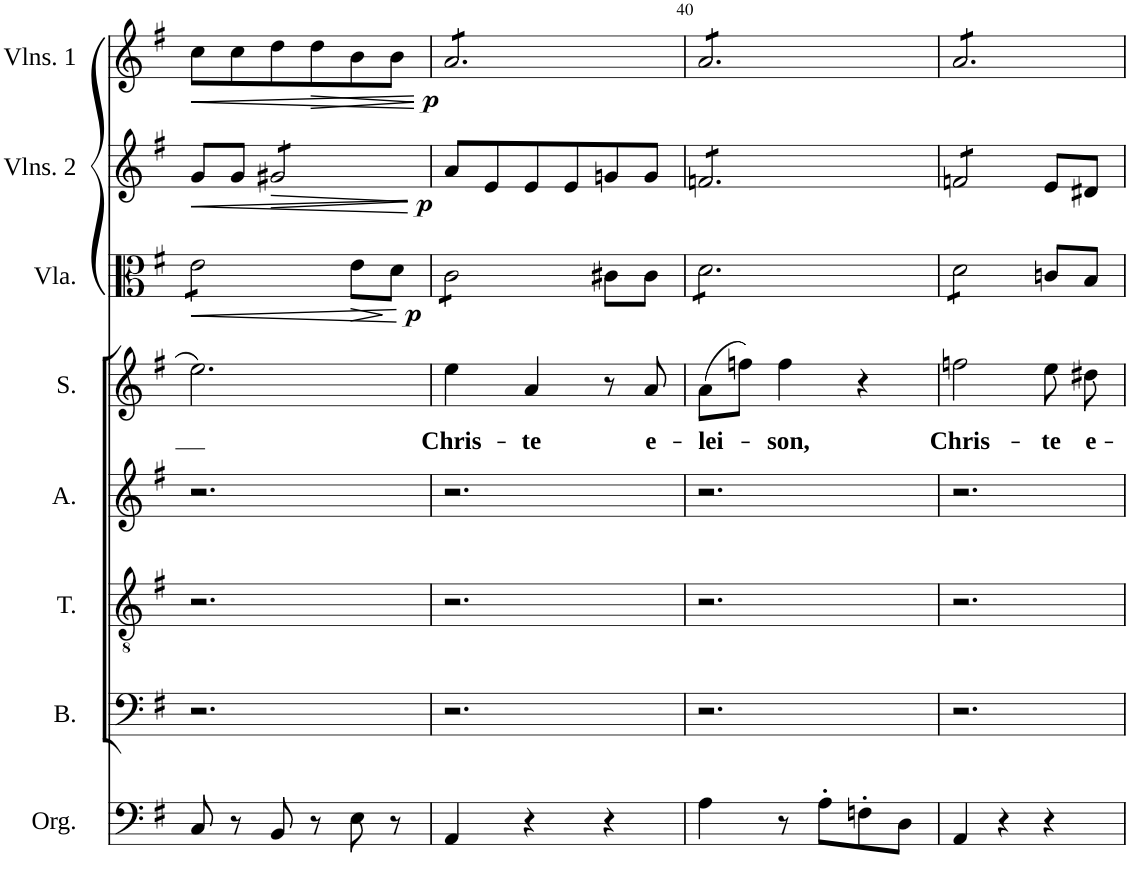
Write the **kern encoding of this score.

**kern	**kern	**kern	**kern	**kern	**text	**kern	**dynam	**kern	**dynam	**kern	**dynam
*part8	*part7	*part6	*part5	*part4	*part4	*part3	*part3	*part2	*part2	*part1	*part1
*staff8	*staff7	*staff6	*staff5	*staff4	*staff4	*staff3	*staff3	*staff2	*staff2	*staff1	*staff1
*I"Organ	*I"Bass	*I"Tenor	*I"Alto	*I"Soprano	*	*I"Viola	*	*I"Violins 2	*	*I"Violins 1	*
*I'Org.	*I'B.	*I'T.	*I'A.	*I'S.	*	*I'Vla.	*	*I'Vlns. 2	*	*I'Vlns. 1	*
!!LO:PB:g=z
*clefF4	*clefF4	*clefGv2	*clefG2	*clefG2	*	*clefC3	*	*clefG2	*	*clefG2	*
*k[f#]	*k[f#]	*k[f#]	*k[f#]	*k[f#]	*	*k[f#]	*	*k[f#]	*	*k[f#]	*
*M3/4	*M3/4	*M3/4	*M3/4	*M3/4	*	*M3/4	*	*M3/4	*	*M3/4	*
=38	=38	=38	=38	=38	=38	=38	=38	=38	=38	=38	=38
!	!	!	!	!	!	!	!LO:HP:b	!	!LO:HP:b	!	!LO:HP:b
*	*	*	*	*	*	*tremolo	*	*	*	*	*
8C/	2.r	2.r	2.r	2.ee\	.	8e\L	<	8g/L	<	8cc\L	<
8r	.	.	.	.	.	8e\	.	8g/J	.	8cc\	.
!	!	!	!	!	!	!	!	!	!LO:HP:b	!	!
*	*	*	*	*	*	*	*	*tremolo	*	*	*
8BB/	.	.	.	.	.	8e\	.	8g#X/L	>	8dd\	.
!	!	!	!	!	!	!	!	!	!	!	!LO:HP:b
8r	.	.	.	.	.	8e\J	.	8g#X/	.	8dd\	>
*	*	*	*	*	*	*Xtremolo	*	*	*	*	*
!	!	!	!	!	!	!	!LO:HP:b	!	!	!	!
8E\	.	.	.	.	.	8e\L	>	8g#X/	.	8b\	.
8r	.	.	.	.	.	8d\J	.	8g#X/J	.	8b\J	.
*	*	*	*	*	*	*	*	*Xtremolo	*	*	*
.	.	.	.	.	.	.	[ ]	.	[ ]	.	[ ]
=39	=39	=39	=39	=39	=39	=39	=39	=39	=39	=39	=39
!	!	!	!	!	!LO:LY:b	!	!LO:DY:b	!	!LO:DY:b	!	!LO:DY:b
*	*	*	*	*	*	*tremolo	*	*	*	*	*
*	*	*	*	*	*	*	*	*	*	*tremolo	*
4AA/	2.r	2.r	2.r	4ee\	Chris-	8c\L	p	8a/L	p	8a/L	p
.	.	.	.	.	.	8c\	.	8e/	.	8a/	.
!	!	!	!	!	!LO:LY:b	!	!	!	!	!	!
4r	.	.	.	4a/	-te	8c\	.	8e/	.	8a/	.
.	.	.	.	.	.	8c\J	.	8e/	.	8a/	.
*	*	*	*	*	*	*Xtremolo	*	*	*	*	*
4r	.	.	.	8r	.	8c#X\L	.	8gn/	.	8a/	.
!	!	!	!	!	!LO:LY:b	!	!	!	!	!	!
.	.	.	.	8a/	e-	8c#\J	.	8g/J	.	8a/J	.
=40	=40	=40	=40	=40	=40	=40	=40	=40	=40	=40	=40
!	!	!	!	!	!LO:LY:b	!	!	!	!	!	!
*	*	*	*	*	*	*tremolo	*	*	*	*	*
*	*	*	*	*	*	*	*	*tremolo	*	*	*
4A\	2.r	2.r	2.r	(8a\L	-lei-	8d\L	.	8fn/L	.	8a/L	.
.	.	.	.	8ffn\J)	.	8d\	.	8fn/	.	8a/	.
!	!	!	!	!	!LO:LY:b	!	!	!	!	!	!
8r	.	.	.	4ff\	-son,	8d\	.	8fn/	.	8a/	.
8A'\L	.	.	.	.	.	8d\	.	8fn/	.	8a/	.
8Fn'\	.	.	.	4r	.	8d\	.	8fn/	.	8a/	.
8D\J	.	.	.	.	.	8d\J	.	8fn/J	.	8a/J	.
=41	=41	=41	=41	=41	=41	=41	=41	=41	=41	=41	=41
!	!	!	!	!	!LO:LY:b	!	!	!	!	!	!
4AA/	2.r	2.r	2.r	2ffn\	Chris-	8d\L	.	8fn/L	.	8a/L	.
.	.	.	.	.	.	8d\	.	8fn/	.	8a/	.
4r	.	.	.	.	.	8d\	.	8fn/	.	8a/	.
.	.	.	.	.	.	8d\J	.	8fn/J	.	8a/	.
*	*	*	*	*	*	*	*	*Xtremolo	*	*	*
*	*	*	*	*	*	*Xtremolo	*	*	*	*	*
!	!	!	!	!	!LO:LY:b	!	!	!	!	!	!
4r	.	.	.	8ee\	-te	8cn/L	.	8e/L	.	8a/	.
!	!	!	!	!	!LO:LY:b	!	!	!	!	!	!
.	.	.	.	8dd#X\	e-	8B/J	.	8d#X/J	.	8a/J	.
*	*	*	*	*	*	*	*	*	*	*Xtremolo	*
=	=	=	=	=	=	=	=	=	=	=	=
*-	*-	*-	*-	*-	*-	*-	*-	*-	*-	*-	*-
